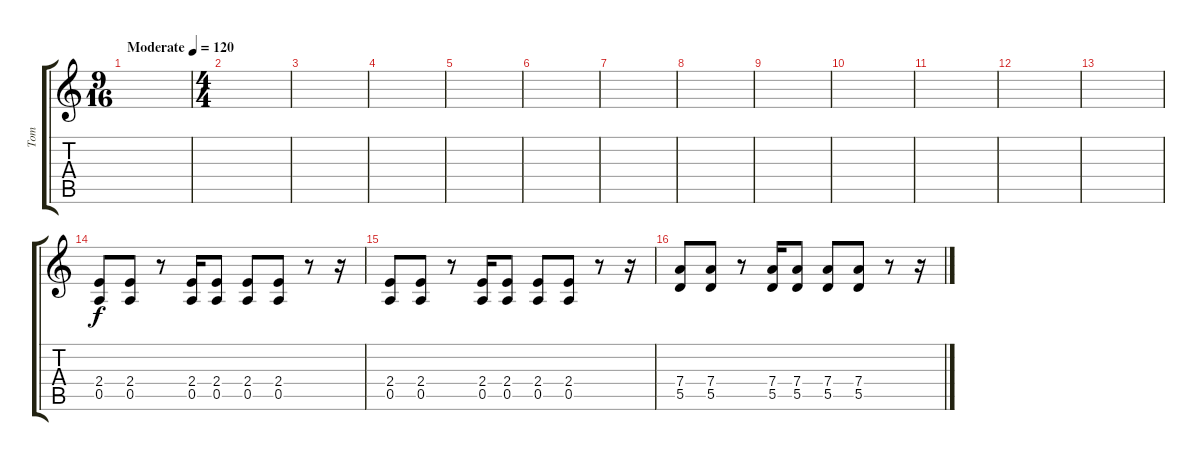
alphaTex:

\track ("Tom" "Tom") {instrument distortionguitar}
\staff {score tabs}
\tuning (E4 B3 G3 D3 A2 E2) {hide}
\ts (9 16)
\tempo (120 "Moderate")
\clef g2
\ks c
|
\ts (4 4)
|
|
|
|
|
|
|
|
|
|
|
|
(2.4 0.5).8 (2.4 0.5).8 r.8 (2.4 0.5).16 (2.4 0.5).8 (2.4 0.5).8 (2.4 0.5).8 r.8 r.16 |
(2.4 0.5).8 (2.4 0.5).8 r.8 (2.4 0.5).16 (2.4 0.5).8 (2.4 0.5).8 (2.4 0.5).8 r.8 r.16 |
(7.4 5.5).8 (7.4 5.5).8 r.8 (7.4 5.5).16 (7.4 5.5).8 (7.4 5.5).8 (7.4 5.5).8 r.8 r.16
